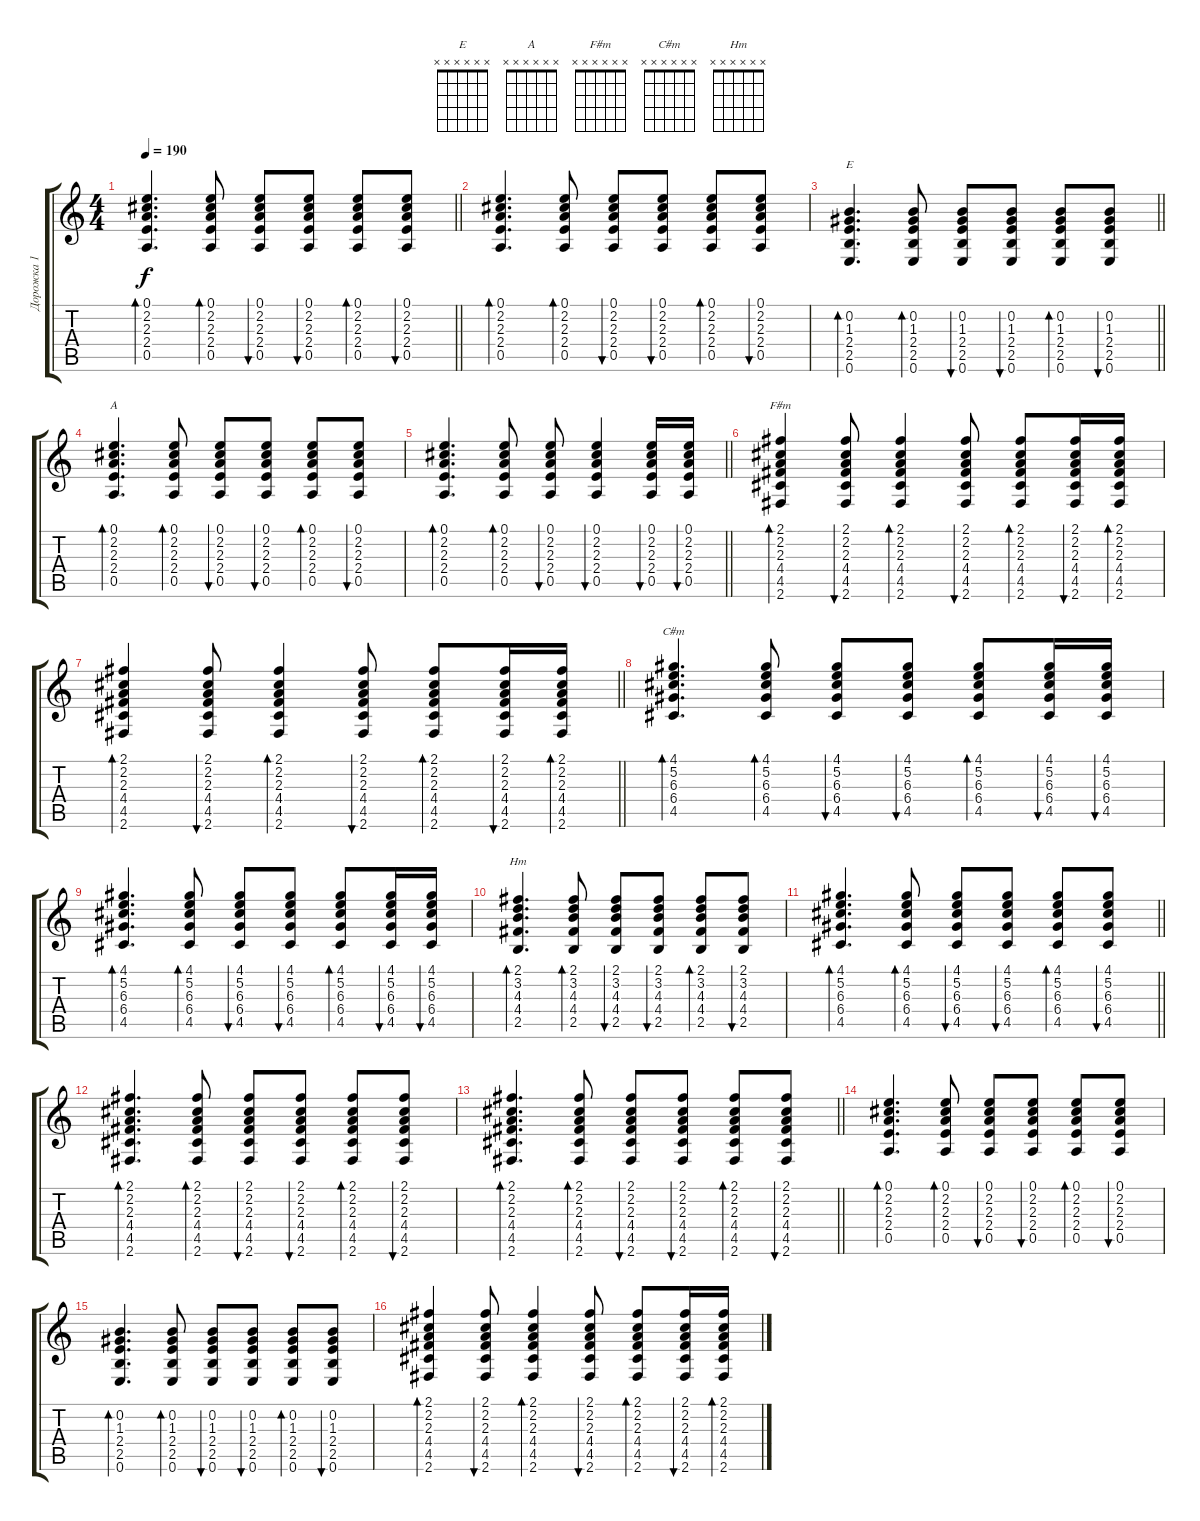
\track ("Дорожка 1" "Дорожка 1") {instrument acousticguitarnylon}
\staff {score tabs}
\tuning (E4 B3 G3 D3 A2 E2) {hide}
\chord ("E" x x x x x x)
\chord ("A" x x x x x x)
\chord ("F#m" x x x x x x)
\chord ("C#m" x x x x x x)
\chord ("Hm" x x x x x x)
\ts (4 4)
\tempo 190
\clef g2
\barLineRight lightlight
\ks c
(0.1 2.2 2.3 2.4 0.5).4{d bd 60 dy f} (0.1 2.2 2.3 2.4 0.5).8{bd 60} (0.1 2.2 2.3 2.4 0.5).8{bu 60} (0.1 2.2 2.3 2.4 0.5).8{bu 60} (0.1 2.2 2.3 2.4 0.5).8{bd 60} (0.1 2.2 2.3 2.4 0.5).8{bu 60} |
(0.1 2.2 2.3 2.4 0.5).4{d bd 60} (0.1 2.2 2.3 2.4 0.5).8{bd 60} (0.1 2.2 2.3 2.4 0.5).8{bu 60} (0.1 2.2 2.3 2.4 0.5).8{bu 60} (0.1 2.2 2.3 2.4 0.5).8{bd 60} (0.1 2.2 2.3 2.4 0.5).8{bu 60} |
\barLineRight lightlight
(0.2 1.3 2.4 2.5 0.6).4{d bd 60 ch "E"} (0.2 1.3 2.4 2.5 0.6).8{bd 60} (0.2 1.3 2.4 2.5 0.6).8{bu 60} (0.2 1.3 2.4 2.5 0.6).8{bu 60} (0.2 1.3 2.4 2.5 0.6).8{bd 60} (0.2 1.3 2.4 2.5 0.6).8{bu 60} |
(0.1 2.2 2.3 2.4 0.5).4{d bd 60 ch "A"} (0.1 2.2 2.3 2.4 0.5).8{bd 60} (0.1 2.2 2.3 2.4 0.5).8{bu 60} (0.1 2.2 2.3 2.4 0.5).8{bu 60} (0.1 2.2 2.3 2.4 0.5).8{bd 60} (0.1 2.2 2.3 2.4 0.5).8{bu 60} |
\barLineRight lightlight
(0.1 2.2 2.3 2.4 0.5).4{d bd 60} (0.1 2.2 2.3 2.4 0.5).8{bd 60} (0.1 2.2 2.3 2.4 0.5).8{bu 60} (0.1 2.2 2.3 2.4 0.5).4{bu 60} (0.1 2.2 2.3 2.4 0.5).16{bu 60} (0.1 2.2 2.3 2.4 0.5).16{bu 60} |
(2.1 2.2 2.3 4.4 4.5 2.6).4{bd 60 ch "F#m"} (2.1 2.2 2.3 4.4 4.5 2.6).8{bu 60} (2.1 2.2 2.3 4.4 4.5 2.6).4{bd 60} (2.1 2.2 2.3 4.4 4.5 2.6).8{bu 60} (2.1 2.2 2.3 4.4 4.5 2.6).8{bd 60} (2.1 2.2 2.3 4.4 4.5 2.6).16{bu 60} (2.1 2.2 2.3 4.4 4.5 2.6).16{bd 60} |
\barLineRight lightlight
(2.1 2.2 2.3 4.4 4.5 2.6).4{bd 60} (2.1 2.2 2.3 4.4 4.5 2.6).8{bu 60} (2.1 2.2 2.3 4.4 4.5 2.6).4{bd 60} (2.1 2.2 2.3 4.4 4.5 2.6).8{bu 60} (2.1 2.2 2.3 4.4 4.5 2.6).8{bd 60} (2.1 2.2 2.3 4.4 4.5 2.6).16{bu 60} (2.1 2.2 2.3 4.4 4.5 2.6).16{bd 60} |
(4.1 5.2 6.3 6.4 4.5).4{d bd 60 ch "C#m"} (4.1 5.2 6.3 6.4 4.5).8{bd 60} (4.1 5.2 6.3 6.4 4.5).8{bu 60} (4.1 5.2 6.3 6.4 4.5).8{bu 60} (4.1 5.2 6.3 6.4 4.5).8{bd 60} (4.1 5.2 6.3 6.4 4.5).16{bu 60} (4.1 5.2 6.3 6.4 4.5).16{bu 60} |
(4.1 5.2 6.3 6.4 4.5).4{d bd 60} (4.1 5.2 6.3 6.4 4.5).8{bd 60} (4.1 5.2 6.3 6.4 4.5).8{bu 60} (4.1 5.2 6.3 6.4 4.5).8{bu 60} (4.1 5.2 6.3 6.4 4.5).8{bd 60} (4.1 5.2 6.3 6.4 4.5).16{bu 60} (4.1 5.2 6.3 6.4 4.5).16{bu 60} |
(2.1 3.2 4.3 4.4 2.5).4{d bd 60 ch "Hm"} (2.1 3.2 4.3 4.4 2.5).8{bd 60} (2.1 3.2 4.3 4.4 2.5).8{bu 60} (2.1 3.2 4.3 4.4 2.5).8{bu 60} (2.1 3.2 4.3 4.4 2.5).8{bd 60} (2.1 3.2 4.3 4.4 2.5).8{bu 60} |
\barLineRight lightlight
(4.1 5.2 6.3 6.4 4.5).4{d bd 60} (4.1 5.2 6.3 6.4 4.5).8{bd 60} (4.1 5.2 6.3 6.4 4.5).8{bu 60} (4.1 5.2 6.3 6.4 4.5).8{bu 60} (4.1 5.2 6.3 6.4 4.5).8{bd 60} (4.1 5.2 6.3 6.4 4.5).8{bu 60} |
(2.1 2.2 2.3 4.4 4.5 2.6).4{d bd 60} (2.1 2.2 2.3 4.4 4.5 2.6).8{bd 60} (2.1 2.2 2.3 4.4 4.5 2.6).8{bu 60} (2.1 2.2 2.3 4.4 4.5 2.6).8{bu 60} (2.1 2.2 2.3 4.4 4.5 2.6).8{bd 60} (2.1 2.2 2.3 4.4 4.5 2.6).8{bu 60} |
\barLineRight lightlight
(2.1 2.2 2.3 4.4 4.5 2.6).4{d bd 60} (2.1 2.2 2.3 4.4 4.5 2.6).8{bd 60} (2.1 2.2 2.3 4.4 4.5 2.6).8{bu 60} (2.1 2.2 2.3 4.4 4.5 2.6).8{bu 60} (2.1 2.2 2.3 4.4 4.5 2.6).8{bd 60} (2.1 2.2 2.3 4.4 4.5 2.6).8{bu 60} |
(0.1 2.2 2.3 2.4 0.5).4{d bd 60} (0.1 2.2 2.3 2.4 0.5).8{bd 60} (0.1 2.2 2.3 2.4 0.5).8{bu 60} (0.1 2.2 2.3 2.4 0.5).8{bu 60} (0.1 2.2 2.3 2.4 0.5).8{bd 60} (0.1 2.2 2.3 2.4 0.5).8{bu 60} |
(0.2 1.3 2.4 2.5 0.6).4{d bd 60} (0.2 1.3 2.4 2.5 0.6).8{bd 60} (0.2 1.3 2.4 2.5 0.6).8{bu 60} (0.2 1.3 2.4 2.5 0.6).8{bu 60} (0.2 1.3 2.4 2.5 0.6).8{bd 60} (0.2 1.3 2.4 2.5 0.6).8{bu 60} |
(2.1 2.2 2.3 4.4 4.5 2.6).4{bd 60} (2.1 2.2 2.3 4.4 4.5 2.6).8{bu 60} (2.1 2.2 2.3 4.4 4.5 2.6).4{bd 60} (2.1 2.2 2.3 4.4 4.5 2.6).8{bu 60} (2.1 2.2 2.3 4.4 4.5 2.6).8{bd 60} (2.1 2.2 2.3 4.4 4.5 2.6).16{bu 60} (2.1 2.2 2.3 4.4 4.5 2.6).16{bd 60}
